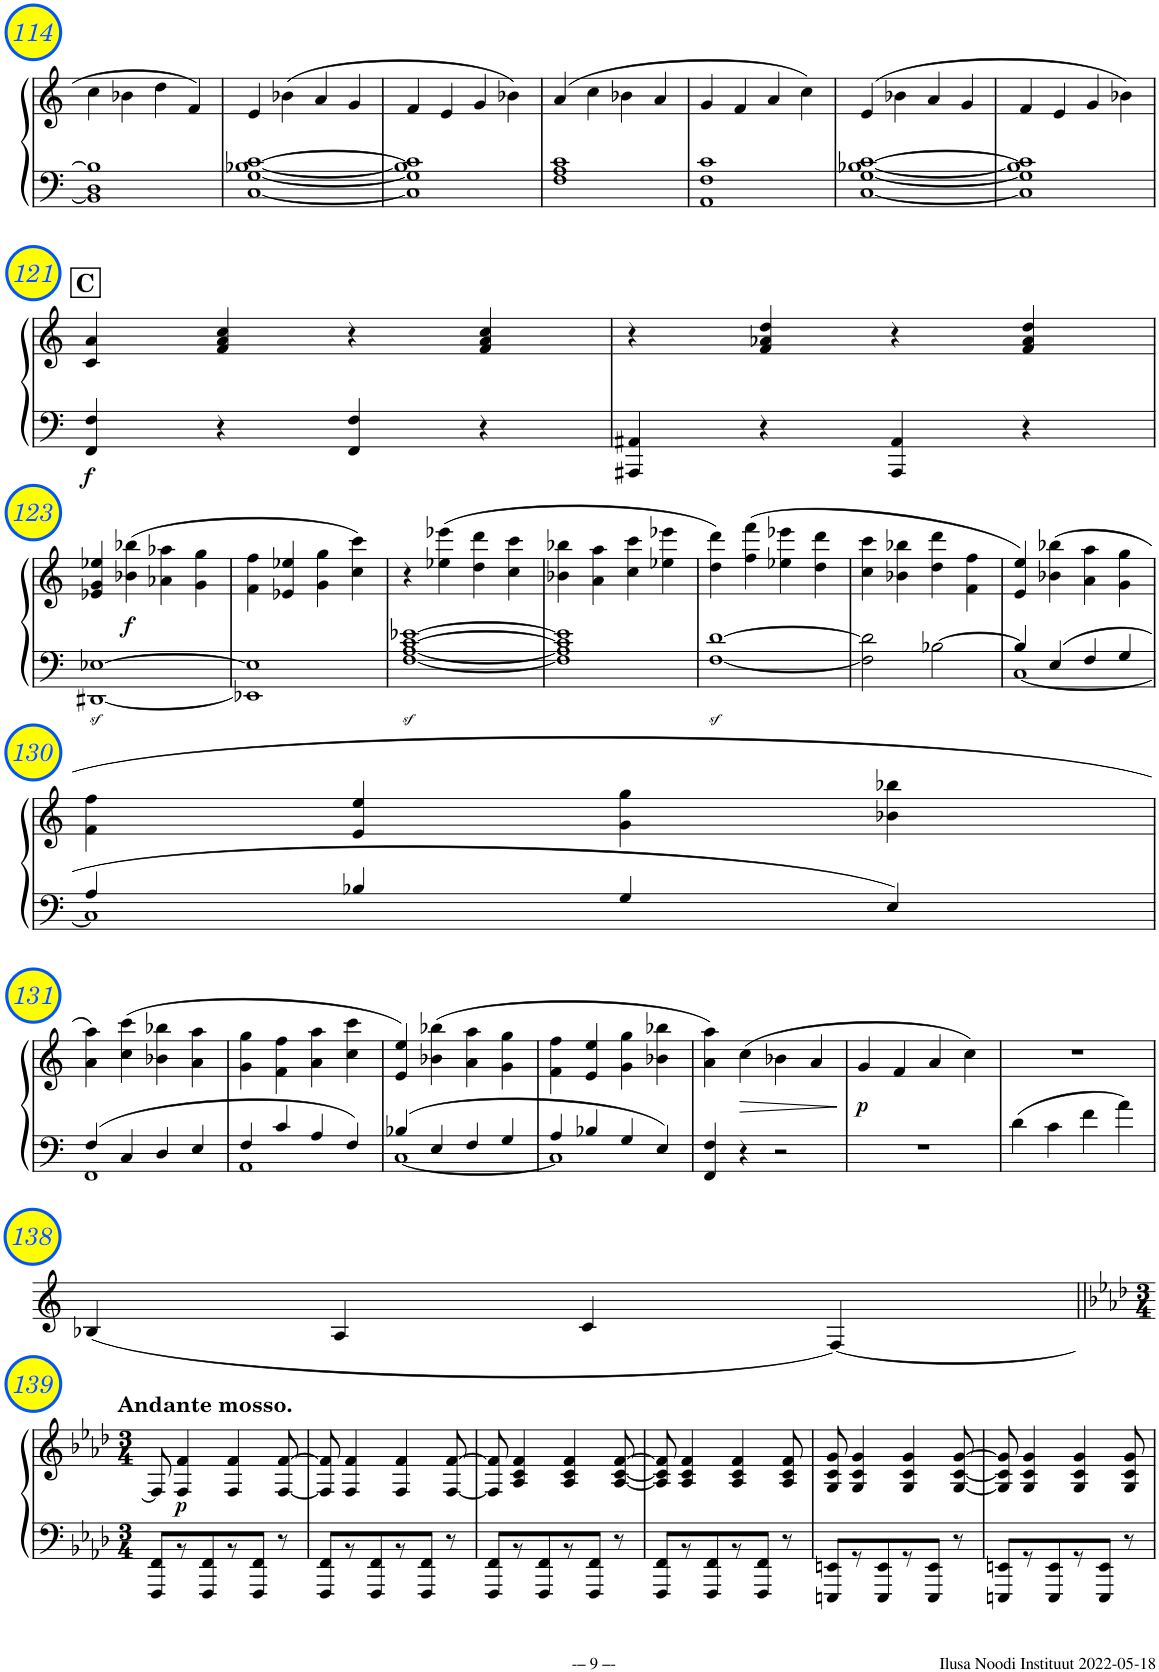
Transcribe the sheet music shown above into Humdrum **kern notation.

**kern	**kern	**dynam	**kern	**dynam
*part2	*part2	*part2	*part1	*part1
*staff3	*staff2	*staff2/3	*staff1	*staff1
*I"Piano	*	*	*I"Flute	*
*I'Pno	*	*	*	*
!!LO:PB:g=z
*clefF4	*clefG2	*	*clefG2	*
*k[]	*k[]	*	*k[]	*
*M2/2	*M2/2	*	*M2/2	*
*met(c|)	*met(c|)	*	*met(c|)	*
=114	=114	=114	=114	=114
1BB-] 1D 1B-]	4cc\	.	1r	.
.	4b-X\	.	.	.
.	4dd\	.	.	.
.	4f/	.	.	.
=115	=115	=115	=115	=115
[1C [<1G [<1B-X [1c	4e/	.	1r	.
.	(4b-X\	.	.	.
.	4a/	.	.	.
.	4g/	.	.	.
=116	=116	=116	=116	=116
1C] 1G] 1B-] 1c]	4f/	.	1r	.
.	4e/	.	.	.
.	4g/	.	.	.
.	4b-X\)	.	.	.
=117	=117	=117	=117	=117
1F 1A 1c	(4a/	.	1r	.
.	4cc\	.	.	.
.	4b-X\	.	.	.
.	4a/	.	.	.
=118	=118	=118	=118	=118
1AA 1F 1c	4g/	.	1r	.
.	4f/	.	.	.
.	4a/	.	.	.
.	4cc\)	.	.	.
=119	=119	=119	=119	=119
[1C [<1G [1B-X [1c	(4e/	.	1r	.
.	4b-X\	.	.	.
.	4a/	.	.	.
.	4g/	.	.	.
=120	=120	=120	=120	=120
1C] 1G] 1B-] 1c]	4f/	.	1r	.
.	4e/	.	.	.
.	4g/	.	.	.
.	4b-X\)	.	.	.
!!LO:LB:g=z
!!LO:REH:place=s1:a:B:cj:fs=14:t=C
=121	=121	=121	=121	=121
!	!	!LO:DY:b=2	!	!
4FF/ 4F/	4c/ 4a/	f	1r	.
4r	4f/ 4a/ 4cc/	.	.	.
4FF/ 4F/	4r	.	.	.
4r	4f/ 4a/ 4cc/	.	.	.
=122	=122	=122	=122	=122
4AAA#X/ 4AA#X/	4r	.	1r	.
4r	4f/ 4a-X/ 4dd/	.	.	.
4AAA#/ 4AA#/	4r	.	.	.
4r	4f/ 4a-/ 4dd/	.	.	.
!!LO:LB:g=z
=123	=123	=123	=123	=123
[1DD#Xz< [1E-Xz<	4e-X/ 4g/ 4ee-X/	.	4r	.
!	!	!LO:DY:b	!	!LO:DY:b
.	(4b-X\ 4bb-X\	f	(4bb-X	f
.	4a-X\ 4aa-X\	.	4aa-X	.
.	4g\ 4gg\	.	4gg	.
=124	=124	=124	=124	=124
1EE-X] 1E-]	4f\ 4ff\	.	4ff	.
.	4e-X/ 4ee-X/	.	4ee-X	.
.	4g\ 4gg\	.	4gg	.
.	4cc\ 4ccc\)	.	4ccc)	.
=125	=125	=125	=125	=125
[1Fz< [1Az< [1cz< [1e-Xz<	4r	.	4r	.
.	(4ee-X\ 4eee-X\	.	(4eee-X	.
.	4dd\ 4ddd\	.	4ddd	.
.	4cc\ 4ccc\	.	4ccc	.
=126	=126	=126	=126	=126
1F] 1A] 1c] 1e-]	4b-X\ 4bb-X\	.	4bb-X	.
.	4a\ 4aa\	.	4aa	.
.	4cc\ 4ccc\	.	4ccc	.
.	4ee-X\ 4eee-X\	.	4eee-X)	.
=127	=127	=127	=127	=127
[1Fz< [1dz<	4dd\ 4ddd\)	.	(4ddd	.
.	(4ff\ 4fff\	.	4fff	.
.	4ee-X\ 4eee-X\	.	4eee-X	.
.	4dd\ 4ddd\	.	4ddd	.
=128	=128	=128	=128	=128
2F\] 2d\]	4cc\ 4ccc\	.	4ccc	.
.	4b-X\ 4bb-X\	.	4bb-X	.
[2B-X\	4dd\ 4ddd\	.	4ddd	.
.	4f\ 4ff\	.	4ff)	.
=129	=129	=129	=129	=129
*^	*	*	*	*
4B-/]	[<1C	4e/ 4ee/)	.	4ee	.
!	!	!	!	!LO:N:vis=2	!
4E/	.	(4b-X\ 4bb-X\	.	2.r	.
4F/	.	4a\ 4aa\	.	.	.
4G/	.	4g\ 4gg\	.	.	.
!!LO:LB:g=z
=130	=130	=130	=130	=130	=130
4A/	1C]	4f\ 4ff\	.	1r	.
4B-X/	.	4e/ 4ee/	.	.	.
4G/	.	4g\ 4gg\	.	.	.
4E/	.	4b-X\ 4bb-X\	.	.	.
!!LO:LB:g=z
=131	=131	=131	=131	=131	=131
4F/	1FF	4a\ 4aa\)	.	1r	.
4C/	.	(4cc\ 4ccc\	.	.	.
4D/	.	4b-X\ 4bb-X\	.	.	.
4E/	.	4a\ 4aa\	.	.	.
=132	=132	=132	=132	=132	=132
4F/	1AA	4g\ 4gg\	.	1r	.
4c/	.	4f\ 4ff\	.	.	.
4A/	.	4a\ 4aa\	.	.	.
4F/	.	4cc\ 4ccc\	.	.	.
=133	=133	=133	=133	=133	=133
4B-X/	[1C	4e/ 4ee/)	.	1r	.
4E/	.	(4b-X\ 4bb-X\	.	.	.
4F/	.	4a\ 4aa\	.	.	.
4G/	.	4g\ 4gg\	.	.	.
=134	=134	=134	=134	=134	=134
4A/	1C]	4f\ 4ff\	.	1r	.
4B-X/	.	4e/ 4ee/	.	.	.
4G/	.	4g\ 4gg\	.	.	.
4E/	.	4b-X\ 4bb-X\	.	.	.
*v	*v	*	*	*	*
=135	=135	=135	=135	=135
4FF/ 4F/	4a\ 4aa\)	.	1r	.
!	!	!LO:HP:b	!	!
4r	(4cc\	>	.	.
2r	4b-X\	.	.	.
.	4a/	.	.	.
.	.	]	.	.
=136	=136	=136	=136	=136
!	!	!LO:DY:b	!	!
1r	4g/	p	1r	.
.	4f/	.	.	.
.	4a/	.	.	.
.	4cc\)	.	.	.
=137	=137	=137	=137	=137
4d\	1r	.	1r	.
4c\	.	.	.	.
4f\	.	.	.	.
4a\	.	.	.	.
!!LO:LB:g=z
=138	=138	=138	=138	=138
1r	(4B-X/	.	1r	.
.	4A/	.	.	.
.	4c/	.	.	.
.	[4F/)	.	.	.
!!LO:LB:g=z
=139||	=139||	=139||	=139||	=139||
*k[b-e-a-d-]	*k[b-e-a-d-]	*	*k[b-e-a-d-]	*
*M3/4	*M3/4	*	*M3/4	*
!	!	!	!LO:TX:a:B:t=Andante mosso.	!
8FFF/ 8FF/L	8F/]	.	2.r	.
!	!	!LO:DY:b	!	!
8r	4F/ 4f/	p	.	.
8FFF/ 8FF/	.	.	.	.
8r	4F/ 4f/	.	.	.
8FFF/ 8FF/J	.	.	.	.
8r	[8F/ [8f/	.	.	.
=140	=140	=140	=140	=140
8FFF/ 8FF/L	8F/] 8f/]	.	2.r	.
8r	4F/ 4f/	.	.	.
8FFF/ 8FF/	.	.	.	.
8r	4F/ 4f/	.	.	.
8FFF/ 8FF/J	.	.	.	.
8r	[8F/ [8f/	.	.	.
=141	=141	=141	=141	=141
8FFF/ 8FF/L	8F/] 8f/]	.	2.r	.
8r	4A-/ 4c/ 4f/	.	.	.
8FFF/ 8FF/	.	.	.	.
8r	4A-/ 4c/ 4f/	.	.	.
8FFF/ 8FF/J	.	.	.	.
8r	[8A-/ [8c/ [8f/	.	.	.
=142	=142	=142	=142	=142
8FFF/ 8FF/L	8A-/] 8c/] 8f/]	.	2.r	.
8r	4A-/ 4c/ 4f/	.	.	.
8FFF/ 8FF/	.	.	.	.
8r	4A-/ 4c/ 4f/	.	.	.
8FFF/ 8FF/J	.	.	.	.
8r	8A-/ 8c/ 8f/	.	.	.
=143	=143	=143	=143	=143
8EEEn/ 8EEn/L	8G/ 8c/ 8g/	.	2.r	.
8r	4G/ 4c/ 4g/	.	.	.
8EEE/ 8EE/	.	.	.	.
8r	4G/ 4c/ 4g/	.	.	.
8EEE/ 8EE/J	.	.	.	.
8r	[8G/ [8c/ [8g/	.	.	.
=144	=144	=144	=144	=144
8EEEn/ 8EEn/L	8G/] 8c/] 8g/]	.	2.r	.
8r	4G/ 4c/ 4g/	.	.	.
8EEE/ 8EE/	.	.	.	.
8r	4G/ 4c/ 4g/	.	.	.
8EEE/ 8EE/J	.	.	.	.
8r	8G/ 8c/ 8g/	.	.	.
=	=	=	=	=
*-	*-	*-	*-	*-
